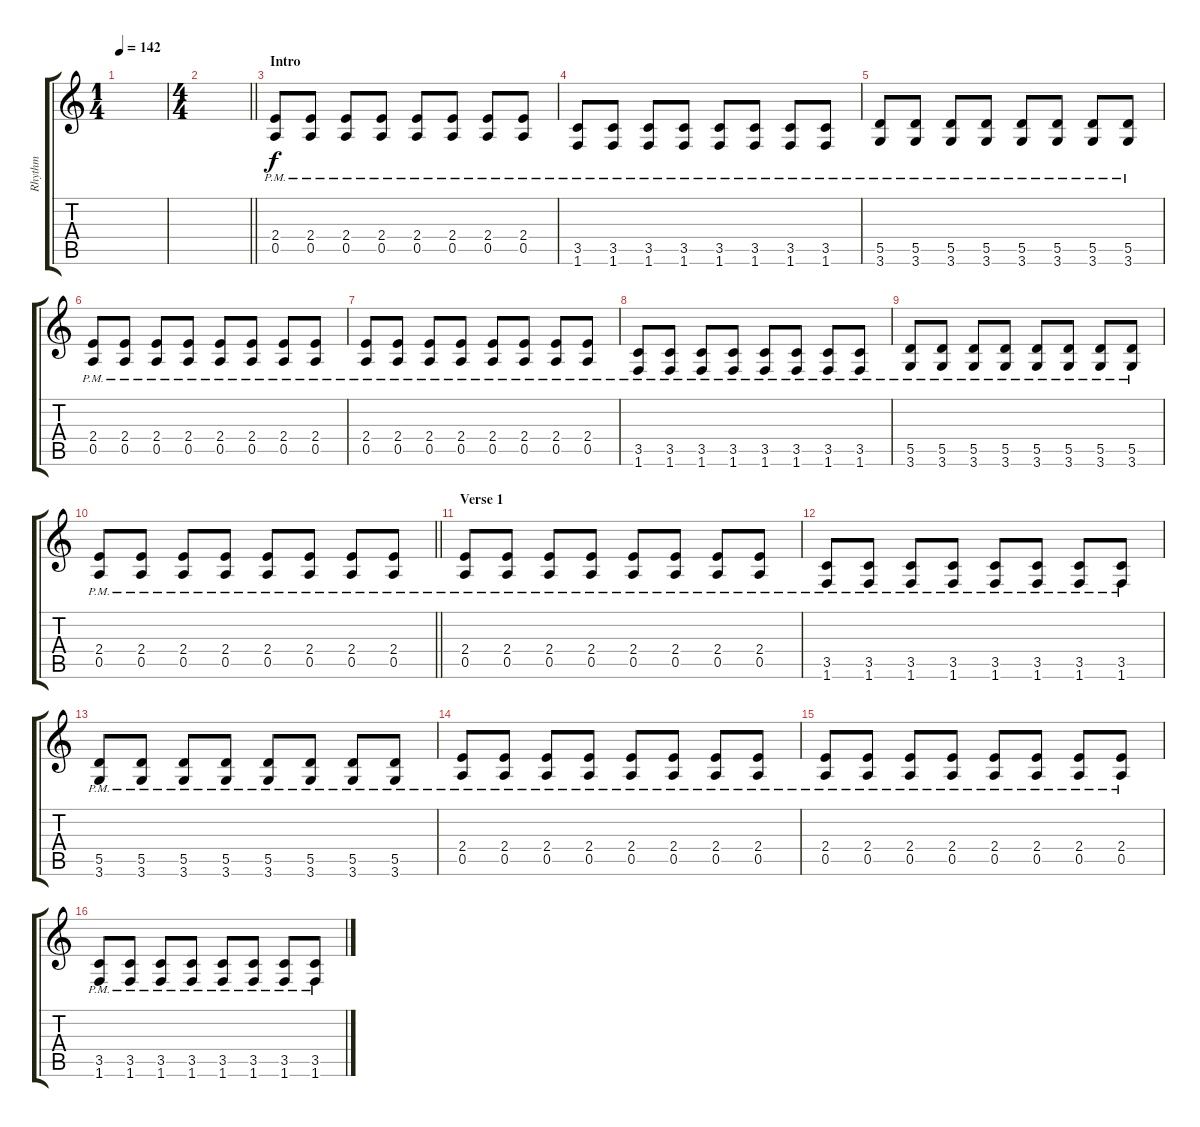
\track ("Rhythm" "Rhythm") {instrument electricguitarclean}
\staff {score tabs}
\tuning (E4 B3 G3 D3 A2 E2) {hide}
\ts (1 4)
\tempo 142
\clef g2
\ks c
|
\ts (4 4)
\barLineRight lightlight
|
\section ("" "Intro")
(2.4{pm} 0.5{pm}).8 (2.4{pm} 0.5{pm}).8 (2.4{pm} 0.5{pm}).8 (2.4{pm} 0.5{pm}).8 (2.4{pm} 0.5{pm}).8 (2.4{pm} 0.5{pm}).8 (2.4{pm} 0.5{pm}).8 (2.4{pm} 0.5{pm}).8 |
(3.5{pm} 1.6{pm}).8 (3.5{pm} 1.6{pm}).8 (3.5{pm} 1.6{pm}).8 (3.5{pm} 1.6{pm}).8 (3.5{pm} 1.6{pm}).8 (3.5{pm} 1.6{pm}).8 (3.5{pm} 1.6{pm}).8 (3.5{pm} 1.6{pm}).8 |
(5.5{pm} 3.6{pm}).8 (5.5{pm} 3.6{pm}).8 (5.5{pm} 3.6{pm}).8 (5.5{pm} 3.6{pm}).8 (5.5{pm} 3.6{pm}).8 (5.5{pm} 3.6{pm}).8 (5.5{pm} 3.6{pm}).8 (5.5{pm} 3.6{pm}).8 |
(2.4{pm} 0.5{pm}).8 (2.4{pm} 0.5{pm}).8 (2.4{pm} 0.5{pm}).8 (2.4{pm} 0.5{pm}).8 (2.4{pm} 0.5{pm}).8 (2.4{pm} 0.5{pm}).8 (2.4{pm} 0.5{pm}).8 (2.4{pm} 0.5{pm}).8 |
(2.4{pm} 0.5{pm}).8 (2.4{pm} 0.5{pm}).8 (2.4{pm} 0.5{pm}).8 (2.4{pm} 0.5{pm}).8 (2.4{pm} 0.5{pm}).8 (2.4{pm} 0.5{pm}).8 (2.4{pm} 0.5{pm}).8 (2.4{pm} 0.5{pm}).8 |
(3.5{pm} 1.6{pm}).8 (3.5{pm} 1.6{pm}).8 (3.5{pm} 1.6{pm}).8 (3.5{pm} 1.6{pm}).8 (3.5{pm} 1.6{pm}).8 (3.5{pm} 1.6{pm}).8 (3.5{pm} 1.6{pm}).8 (3.5{pm} 1.6{pm}).8 |
(5.5{pm} 3.6{pm}).8 (5.5{pm} 3.6{pm}).8 (5.5{pm} 3.6{pm}).8 (5.5{pm} 3.6{pm}).8 (5.5{pm} 3.6{pm}).8 (5.5{pm} 3.6{pm}).8 (5.5{pm} 3.6{pm}).8 (5.5{pm} 3.6{pm}).8 |
\barLineRight lightlight
(2.4{pm} 0.5{pm}).8 (2.4{pm} 0.5{pm}).8 (2.4{pm} 0.5{pm}).8 (2.4{pm} 0.5{pm}).8 (2.4{pm} 0.5{pm}).8 (2.4{pm} 0.5{pm}).8 (2.4{pm} 0.5{pm}).8 (2.4{pm} 0.5{pm}).8 |
\section ("" "Verse 1")
(2.4{pm} 0.5{pm}).8 (2.4{pm} 0.5{pm}).8 (2.4{pm} 0.5{pm}).8 (2.4{pm} 0.5{pm}).8 (2.4{pm} 0.5{pm}).8 (2.4{pm} 0.5{pm}).8 (2.4{pm} 0.5{pm}).8 (2.4{pm} 0.5{pm}).8 |
(3.5{pm} 1.6{pm}).8 (3.5{pm} 1.6{pm}).8 (3.5{pm} 1.6{pm}).8 (3.5{pm} 1.6{pm}).8 (3.5{pm} 1.6{pm}).8 (3.5{pm} 1.6{pm}).8 (3.5{pm} 1.6{pm}).8 (3.5{pm} 1.6{pm}).8 |
(5.5{pm} 3.6{pm}).8 (5.5{pm} 3.6{pm}).8 (5.5{pm} 3.6{pm}).8 (5.5{pm} 3.6{pm}).8 (5.5{pm} 3.6{pm}).8 (5.5{pm} 3.6{pm}).8 (5.5{pm} 3.6{pm}).8 (5.5{pm} 3.6{pm}).8 |
(2.4{pm} 0.5{pm}).8 (2.4{pm} 0.5{pm}).8 (2.4{pm} 0.5{pm}).8 (2.4{pm} 0.5{pm}).8 (2.4{pm} 0.5{pm}).8 (2.4{pm} 0.5{pm}).8 (2.4{pm} 0.5{pm}).8 (2.4{pm} 0.5{pm}).8 |
(2.4{pm} 0.5{pm}).8 (2.4{pm} 0.5{pm}).8 (2.4{pm} 0.5{pm}).8 (2.4{pm} 0.5{pm}).8 (2.4{pm} 0.5{pm}).8 (2.4{pm} 0.5{pm}).8 (2.4{pm} 0.5{pm}).8 (2.4{pm} 0.5{pm}).8 |
(3.5{pm} 1.6{pm}).8 (3.5{pm} 1.6{pm}).8 (3.5{pm} 1.6{pm}).8 (3.5{pm} 1.6{pm}).8 (3.5{pm} 1.6{pm}).8 (3.5{pm} 1.6{pm}).8 (3.5{pm} 1.6{pm}).8 (3.5{pm} 1.6{pm}).8
